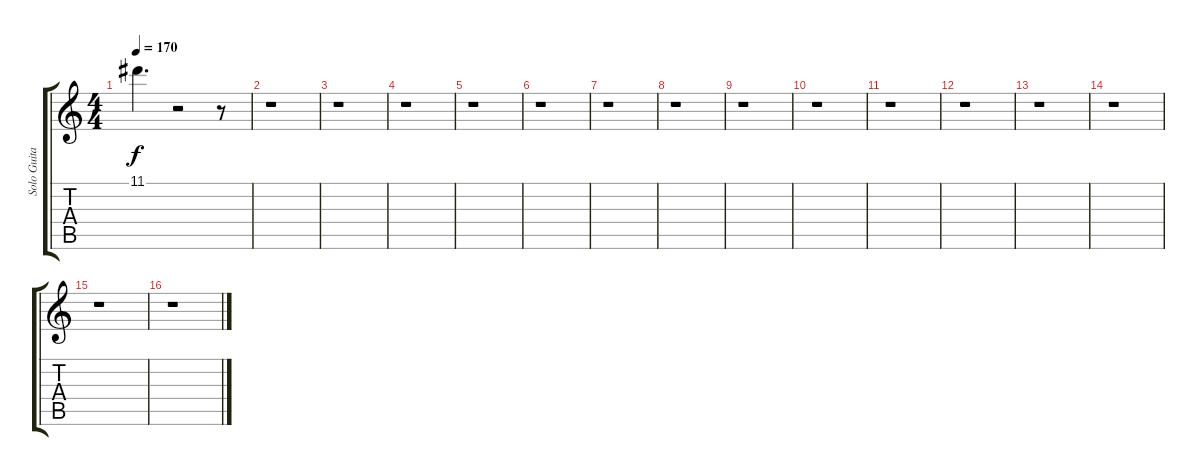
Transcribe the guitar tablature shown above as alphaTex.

\track ("Solo Guitar" "Solo Guita") {instrument distortionguitar}
\staff {score tabs}
\tuning (E4 B3 G3 D3 A2 E2) {hide}
\ts (4 4)
\tempo 170
\clef g2
\ks c
11.1.4{d dy f} r.2 r.8 |
r.1 |
r.1 |
r.1 |
r.1 |
r.1 |
r.1 |
r.1 |
r.1 |
r.1 |
r.1 |
r.1 |
r.1 |
r.1 |
r.1 |
r.1
